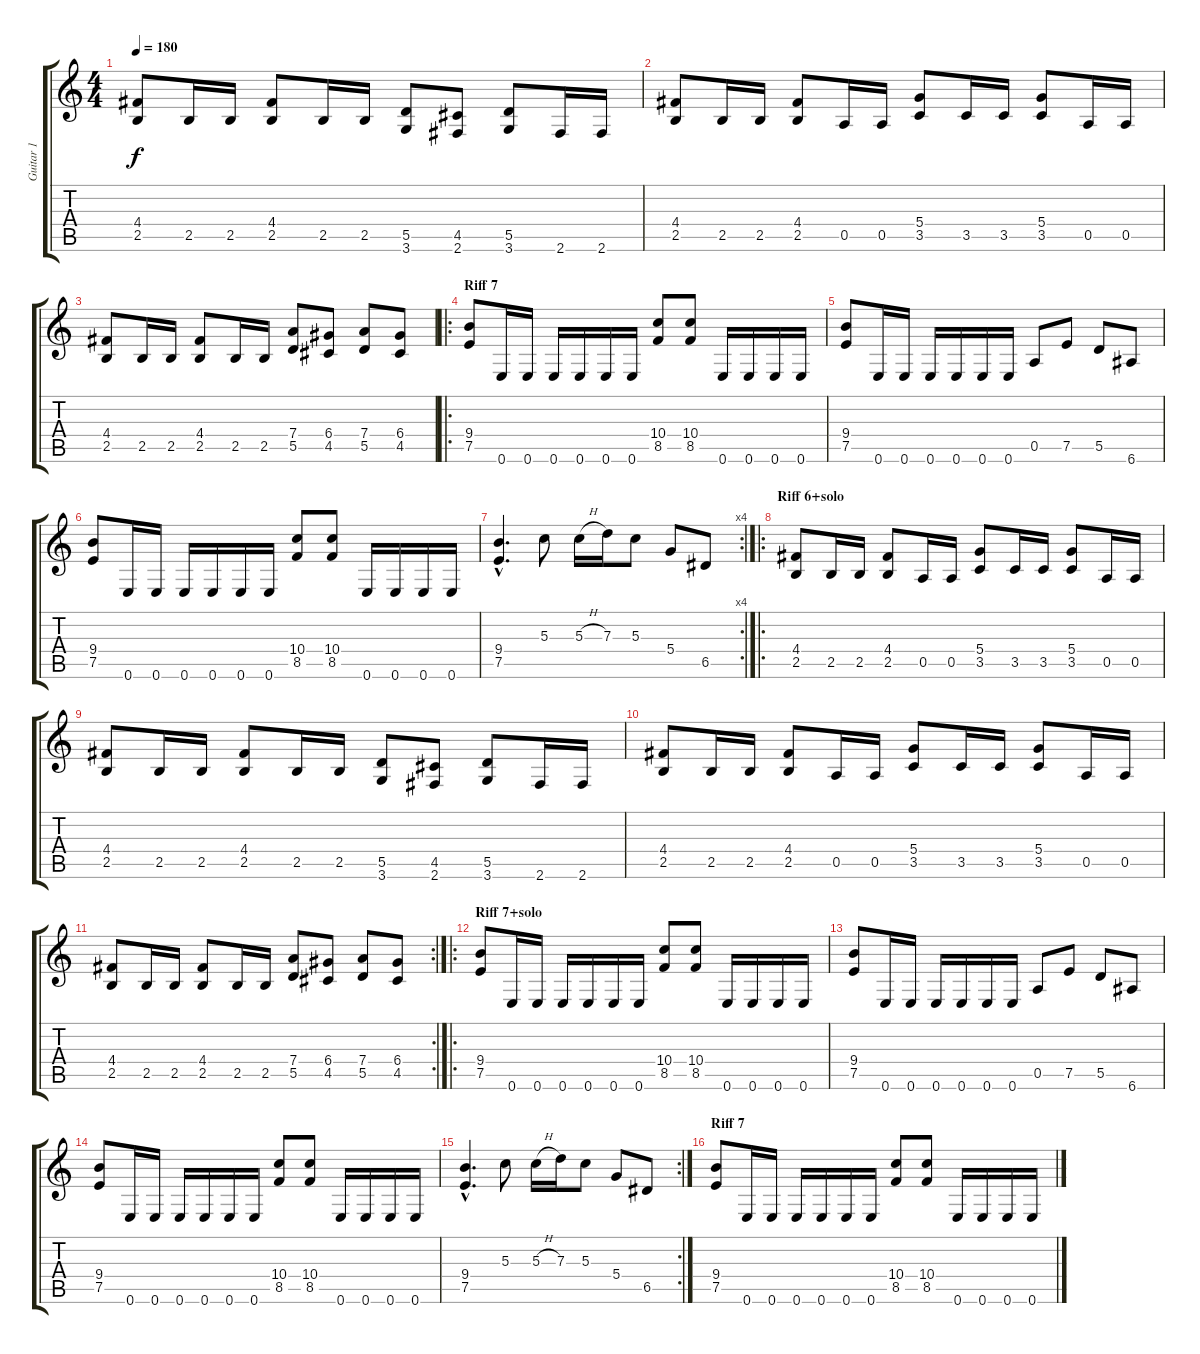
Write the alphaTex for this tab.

\track ("Guitar 1" "Guitar 1") {instrument distortionguitar}
\staff {score tabs}
\tuning (E4 B3 G3 D3 A2 E2) {hide}
\ts (4 4)
\tempo 180
\clef g2
\ks c
(4.4 2.5).8{dy f} 2.5.16 2.5.16 (4.4 2.5).8 2.5.16 2.5.16 (5.5 3.6).8 (4.5 2.6).8 (5.5 3.6).8 2.6.16 2.6.16 |
(4.4 2.5).8 2.5.16 2.5.16 (4.4 2.5).8 0.5.16 0.5.16 (5.4 3.5).8 3.5.16 3.5.16 (5.4 3.5).8 0.5.16 0.5.16 |
(4.4 2.5).8 2.5.16 2.5.16 (4.4 2.5).8 2.5.16 2.5.16 (7.4 5.5).8 (6.4 4.5).8 (7.4 5.5).8 (6.4 4.5).8 |
\ro
\section ("" "Riff 7")
(9.4 7.5).8 0.6.16 0.6.16 0.6.16 0.6.16 0.6.16 0.6.16 (10.4 8.5).8 (10.4 8.5).8 0.6.16 0.6.16 0.6.16 0.6.16 |
(9.4 7.5).8 0.6.16 0.6.16 0.6.16 0.6.16 0.6.16 0.6.16 0.5.8 7.5.8 5.5.8 6.6.8 |
(9.4 7.5).8 0.6.16 0.6.16 0.6.16 0.6.16 0.6.16 0.6.16 (10.4 8.5).8 (10.4 8.5).8 0.6.16 0.6.16 0.6.16 0.6.16 |
\rc 4
(9.4{hac} 7.5{hac}).4{d} 5.3.8 5.3{h}.16 7.3.16 5.3.8 5.4.8 6.5.8 |
\ro
\section ("" "Riff 6+solo")
(4.4 2.5).8 2.5.16 2.5.16 (4.4 2.5).8 0.5.16 0.5.16 (5.4 3.5).8 3.5.16 3.5.16 (5.4 3.5).8 0.5.16 0.5.16 |
(4.4 2.5).8 2.5.16 2.5.16 (4.4 2.5).8 2.5.16 2.5.16 (5.5 3.6).8 (4.5 2.6).8 (5.5 3.6).8 2.6.16 2.6.16 |
(4.4 2.5).8 2.5.16 2.5.16 (4.4 2.5).8 0.5.16 0.5.16 (5.4 3.5).8 3.5.16 3.5.16 (5.4 3.5).8 0.5.16 0.5.16 |
\rc 2
(4.4 2.5).8 2.5.16 2.5.16 (4.4 2.5).8 2.5.16 2.5.16 (7.4 5.5).8 (6.4 4.5).8 (7.4 5.5).8 (6.4 4.5).8 |
\ro
\section ("" "Riff 7+solo")
(9.4 7.5).8 0.6.16 0.6.16 0.6.16 0.6.16 0.6.16 0.6.16 (10.4 8.5).8 (10.4 8.5).8 0.6.16 0.6.16 0.6.16 0.6.16 |
(9.4 7.5).8 0.6.16 0.6.16 0.6.16 0.6.16 0.6.16 0.6.16 0.5.8 7.5.8 5.5.8 6.6.8 |
(9.4 7.5).8 0.6.16 0.6.16 0.6.16 0.6.16 0.6.16 0.6.16 (10.4 8.5).8 (10.4 8.5).8 0.6.16 0.6.16 0.6.16 0.6.16 |
\rc 2
(9.4{hac} 7.5{hac}).4{d} 5.3.8 5.3{h}.16 7.3.16 5.3.8 5.4.8 6.5.8 |
\section ("" "Riff 7")
(9.4 7.5).8 0.6.16 0.6.16 0.6.16 0.6.16 0.6.16 0.6.16 (10.4 8.5).8 (10.4 8.5).8 0.6.16 0.6.16 0.6.16 0.6.16
